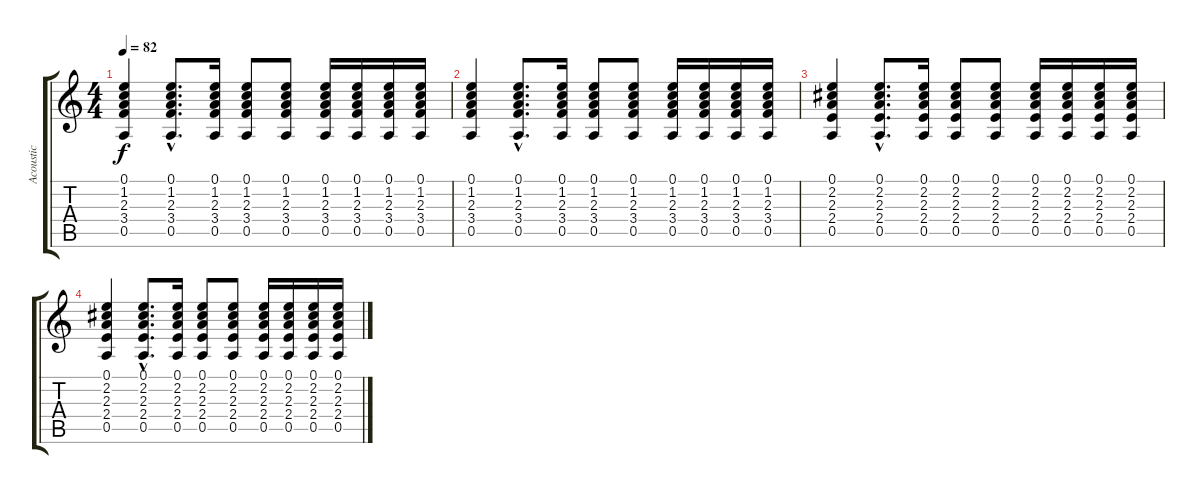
\track ("Acoustic" "Acoustic") {instrument acousticguitarsteel}
\staff {score tabs}
\tuning (E4 B3 G3 D3 A2 E2) {hide}
\ts (4 4)
\tempo 82
\clef g2
\ks c
(0.1 1.2 2.3 3.4 0.5).4{dy f volume 8} (0.1{hac} 1.2{hac} 2.3{hac} 3.4{hac} 0.5{hac}).8{d} (0.1 1.2 2.3 3.4 0.5).16 (0.1 1.2 2.3 3.4 0.5).8{volume 7} (0.1 1.2 2.3 3.4 0.5).8 (0.1 1.2 2.3 3.4 0.5).16 (0.1 1.2 2.3 3.4 0.5).16 (0.1 1.2 2.3 3.4 0.5).16 (0.1 1.2 2.3 3.4 0.5).16 |
(0.1 1.2 2.3 3.4 0.5).4{volume 6} (0.1{hac} 1.2{hac} 2.3{hac} 3.4{hac} 0.5{hac}).8{d} (0.1 1.2 2.3 3.4 0.5).16 (0.1 1.2 2.3 3.4 0.5).8{volume 5} (0.1 1.2 2.3 3.4 0.5).8 (0.1 1.2 2.3 3.4 0.5).16 (0.1 1.2 2.3 3.4 0.5).16 (0.1 1.2 2.3 3.4 0.5).16 (0.1 1.2 2.3 3.4 0.5).16 |
(0.1 2.2 2.3 2.4 0.5).4{volume 4} (0.1{hac} 2.2{hac} 2.3{hac} 2.4{hac} 0.5{hac}).8{d} (0.1 2.2 2.3 2.4 0.5).16 (0.1 2.2 2.3 2.4 0.5).8{volume 3} (0.1 2.2 2.3 2.4 0.5).8 (0.1 2.2 2.3 2.4 0.5).16 (0.1 2.2 2.3 2.4 0.5).16 (0.1 2.2 2.3 2.4 0.5).16 (0.1 2.2 2.3 2.4 0.5).16 |
(0.1 2.2 2.3 2.4 0.5).4{volume 2} (0.1{hac} 2.2{hac} 2.3{hac} 2.4{hac} 0.5{hac}).8{d} (0.1 2.2 2.3 2.4 0.5).16 (0.1 2.2 2.3 2.4 0.5).8{volume 3} (0.1 2.2 2.3 2.4 0.5).8 (0.1 2.2 2.3 2.4 0.5).16 (0.1 2.2 2.3 2.4 0.5).16 (0.1 2.2 2.3 2.4 0.5).16 (0.1 2.2 2.3 2.4 0.5).16
